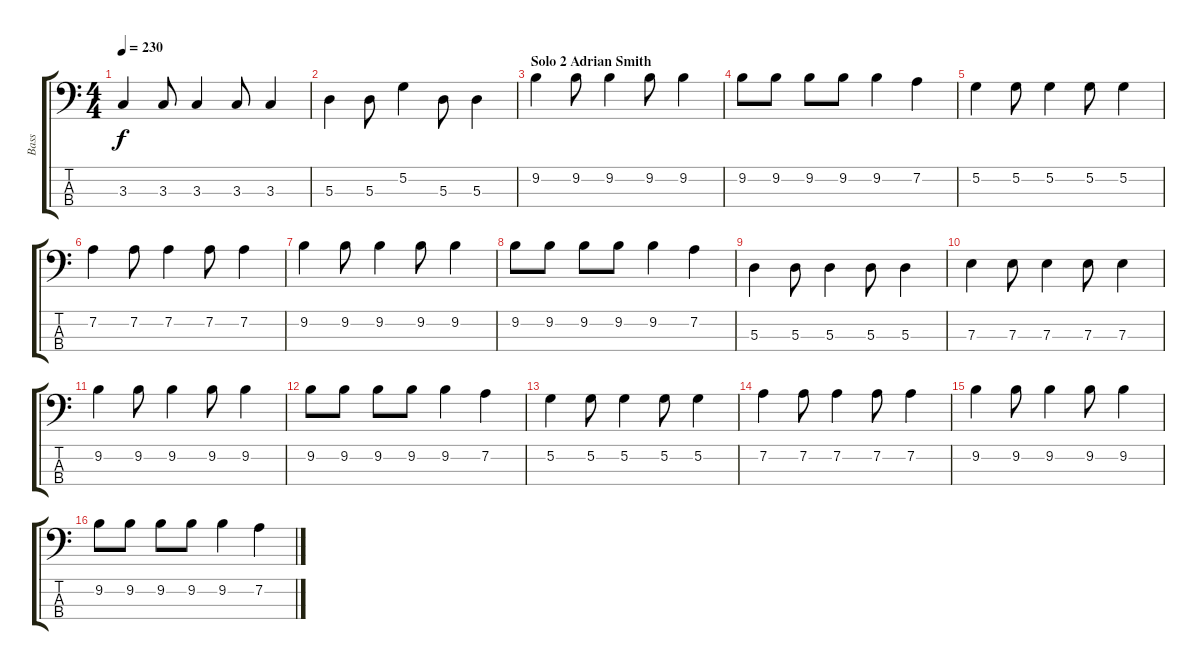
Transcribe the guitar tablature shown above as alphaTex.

\track ("Bass" "Bass") {instrument electricbassfinger}
\staff {score tabs}
\tuning (G2 D2 A1 E1) {hide}
\ts (4 4)
\tempo 230
\clef f4
\ks c
3.3.4{dy f} 3.3.8 3.3.4 3.3.8 3.3.4 |
5.3.4 5.3.8 5.2.4 5.3.8 5.3.4 |
\section ("" "Solo 2 Adrian Smith")
9.2.4 9.2.8 9.2.4 9.2.8 9.2.4 |
9.2.8 9.2.8 9.2.8 9.2.8 9.2.4 7.2.4 |
5.2.4 5.2.8 5.2.4 5.2.8 5.2.4 |
7.2.4 7.2.8 7.2.4 7.2.8 7.2.4 |
9.2.4 9.2.8 9.2.4 9.2.8 9.2.4 |
9.2.8 9.2.8 9.2.8 9.2.8 9.2.4 7.2.4 |
5.3.4 5.3.8 5.3.4 5.3.8 5.3.4 |
7.3.4 7.3.8 7.3.4 7.3.8 7.3.4 |
9.2.4 9.2.8 9.2.4 9.2.8 9.2.4 |
9.2.8 9.2.8 9.2.8 9.2.8 9.2.4 7.2.4 |
5.2.4 5.2.8 5.2.4 5.2.8 5.2.4 |
7.2.4 7.2.8 7.2.4 7.2.8 7.2.4 |
9.2.4 9.2.8 9.2.4 9.2.8 9.2.4 |
9.2.8 9.2.8 9.2.8 9.2.8 9.2.4 7.2.4
